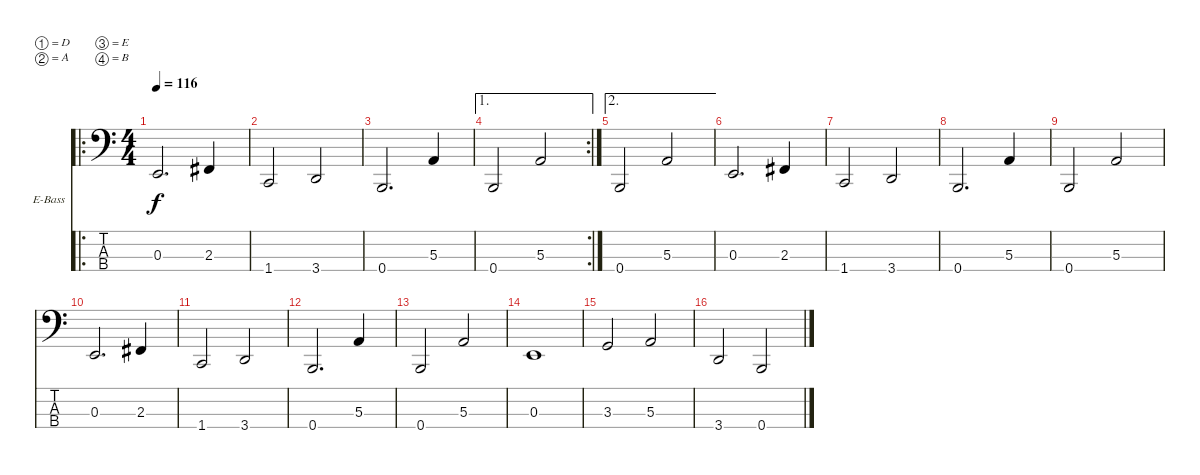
\bracketExtendMode nobrackets
\firstSystemTrackNameOrientation horizontal
\otherSystemsTrackNameOrientation horizontal
\track ("Bass" "E-Bass") {instrument electricbassfinger}
\staff {score tabs}
\tuning (D2 A1 E1 B0)
\ro
\ts (4 4)
\tempo 116
\clef f4
\ks c
0.3.2{d dy f} 2.3.4 |
1.4.2 3.4.2 |
0.4.2{d} 5.3.4 |
\ae 1
\rc 2
0.4.2 5.3.2 |
\ae 2
0.4.2 5.3.2 |
0.3.2{d} 2.3.4 |
1.4.2 3.4.2 |
0.4.2{d} 5.3.4 |
0.4.2 5.3.2 |
0.3.2{d} 2.3.4 |
1.4.2 3.4.2 |
0.4.2{d} 5.3.4 |
0.4.2 5.3.2 |
0.3.1 |
3.3.2 5.3.2 |
3.4.2 0.4.2
